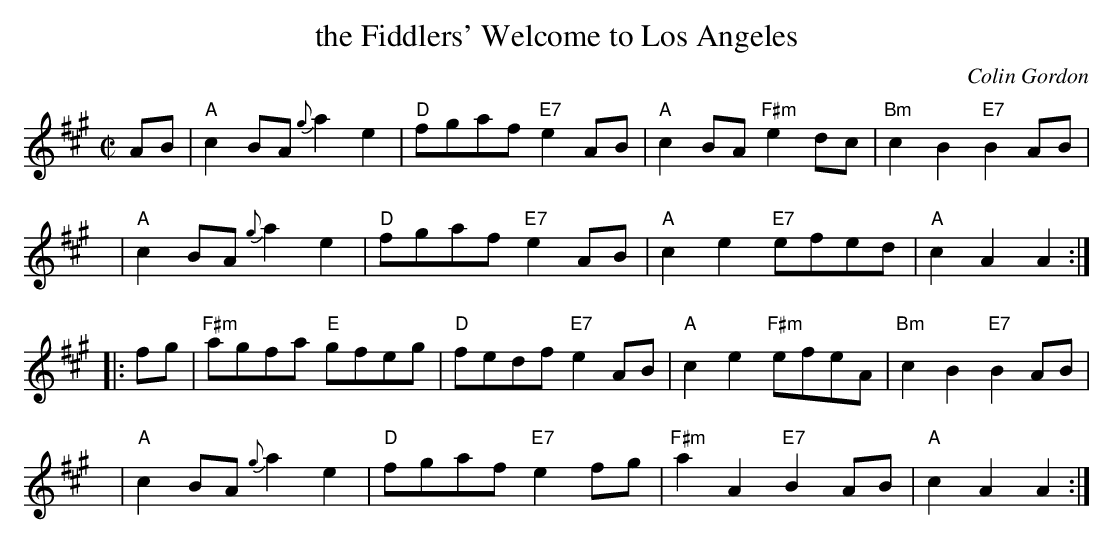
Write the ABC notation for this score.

X:1
T: the Fiddlers' Welcome to Los Angeles
C: Colin Gordon
M: C|
L: 1/8
K: A
AB | "A"c2BA {g}a2e2 | "D"fgaf "E7"e2AB | "A"c2BA "F#m"e2dc | "Bm"c2B2 "E7"B2AB |
y8 | "A"c2BA {g}a2e2 | "D"fgaf "E7"e2AB | "A"c2e2 "E7"efed | "A"c2A2 A2 :|
|: \
fg | "F#m"agfa "E"gfeg | "D"fedf "E7"e2AB | "A"c2e2 "F#m"efeA | "Bm"c2B2 "E7"B2AB |
y8 | "A"c2BA {g}a2e2 | "D"fgaf "E7"e2fg | "F#m"a2A2 "E7"B2AB | "A"c2A2 A2 :|
